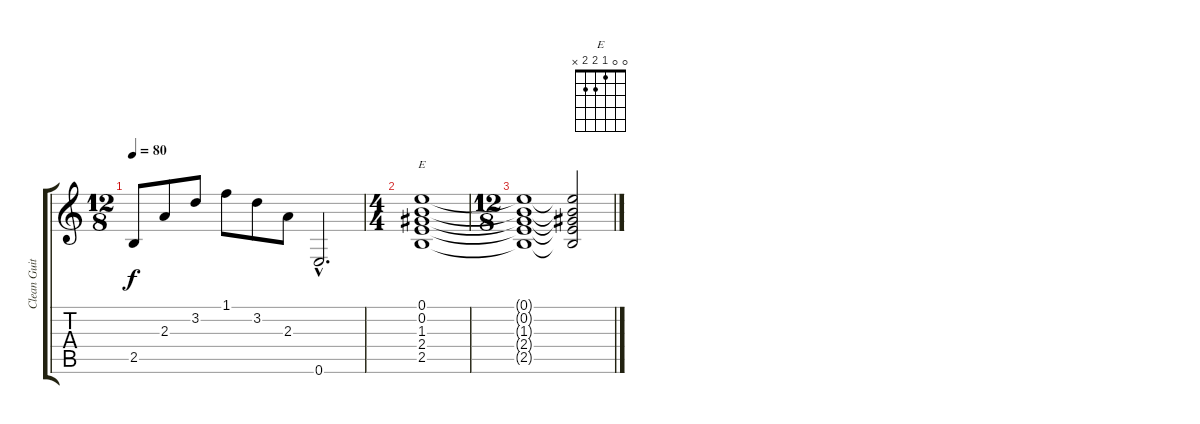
\track ("Clean Guitar" "Clean Guit") {instrument electricguitarclean}
\staff {score tabs}
\tuning (E4 B3 G3 D3 A2 E2) {hide}
\chord ("E" 0 0 1 2 2 x)
\ts (12 8)
\tempo 80
\clef g2
\ks c
2.5.8{dy f} 2.3.8 3.2.8 1.1.8 3.2.8 2.3.8 0.6{hac}.2{d} |
\ts (4 4)
(0.1 0.2 1.3 2.4 2.5).1{ch "E"} |
\ts (12 8)
(0.1{t} 0.2{t} 1.3{t} 2.4{t} 2.5{t}).1 (0.1{t} 0.2{t} 1.3{t} 2.4{t} 2.5{t}).2
